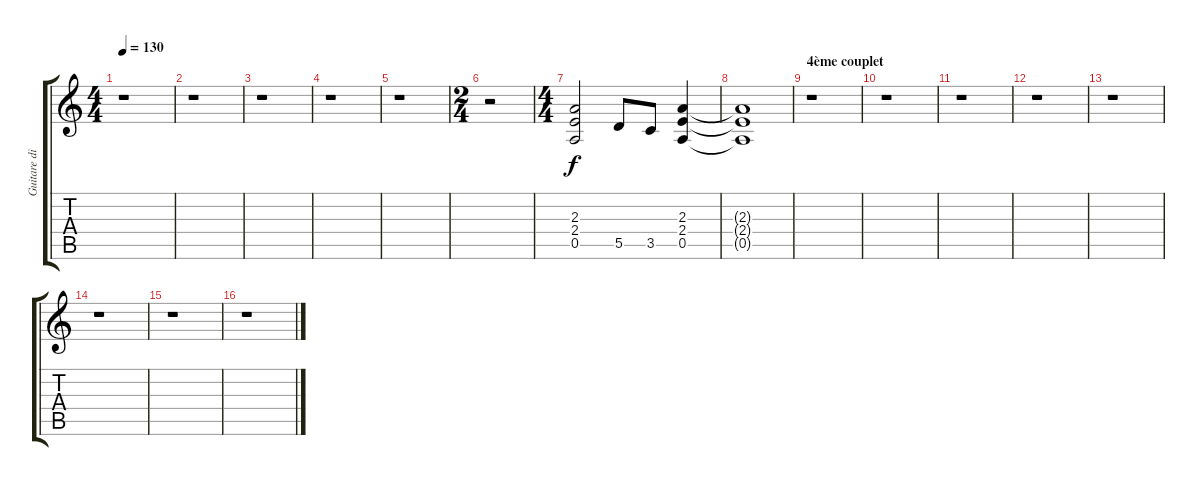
\track ("Guitare distortion" "Guitare di") {instrument distortionguitar}
\staff {score tabs}
\tuning (E4 B3 G3 D3 A2 E2) {hide}
\ts (4 4)
\tempo 130
\clef g2
\ks c
r.1{dy f} |
r.1 |
r.1 |
r.1 |
r.1 |
\ts (2 4)
r.2 |
\ts (4 4)
(2.3 2.4 0.5).2 5.5.8 3.5.8 (2.3 2.4 0.5).4 |
(2.3{t} 2.4{t} 0.5{t}).1 |
\section ("" "4ème couplet")
r.1 |
r.1 |
r.1 |
r.1 |
r.1 |
r.1 |
r.1 |
r.1
